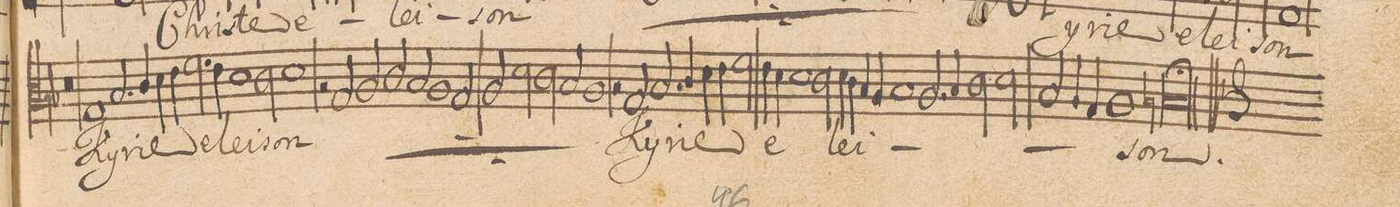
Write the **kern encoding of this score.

**kern	**text
*I"TENOR.	*
*clefC3	*
*k[b-]	*
*met(C|)	*
*M2/1	*
0r	.
=45-	=45-
1G	Ky-
2.B-/	-ri-
4c/	.
=46-	=46-
4d\	-e
4e\	.
2.f\	e-
4e\	.
1d\	-lei-
=47-	=47-
2c\	.
1d	-son
=48-	=48-
2rA	.
*	*ij
2G/	Ky-
2A/	-ri-
2c/	-e
=49-	=49-
2B-/	e-
1A	.
2G/	.
=50-	=50-
2A/	.
2d\	.
2c\	.
2B-/	-lei-
=51-	=51-
1A	-son
*	*Xij
2rA	.
2G/	Ky-
=52-	=52-
2.B-/	-ri-
4c/	.
4d\	-e
4e\	.
2f\	.
=53-	=53-
4e\	e-
4d\	.
1d	.
2c\	.
=54-	=54-
4d\	-lei-
4c\	.
4B-/	.
4A/	.
1B-	.
=55-	=55-
2.A/	.
4B-/	.
2c\	.
2d\	.
=56-	=56-
2B-/	.
4A/	.
4G/	.
1A	.
=57-	=57-
0Bn;>	-son.
==	==
*-	*-
